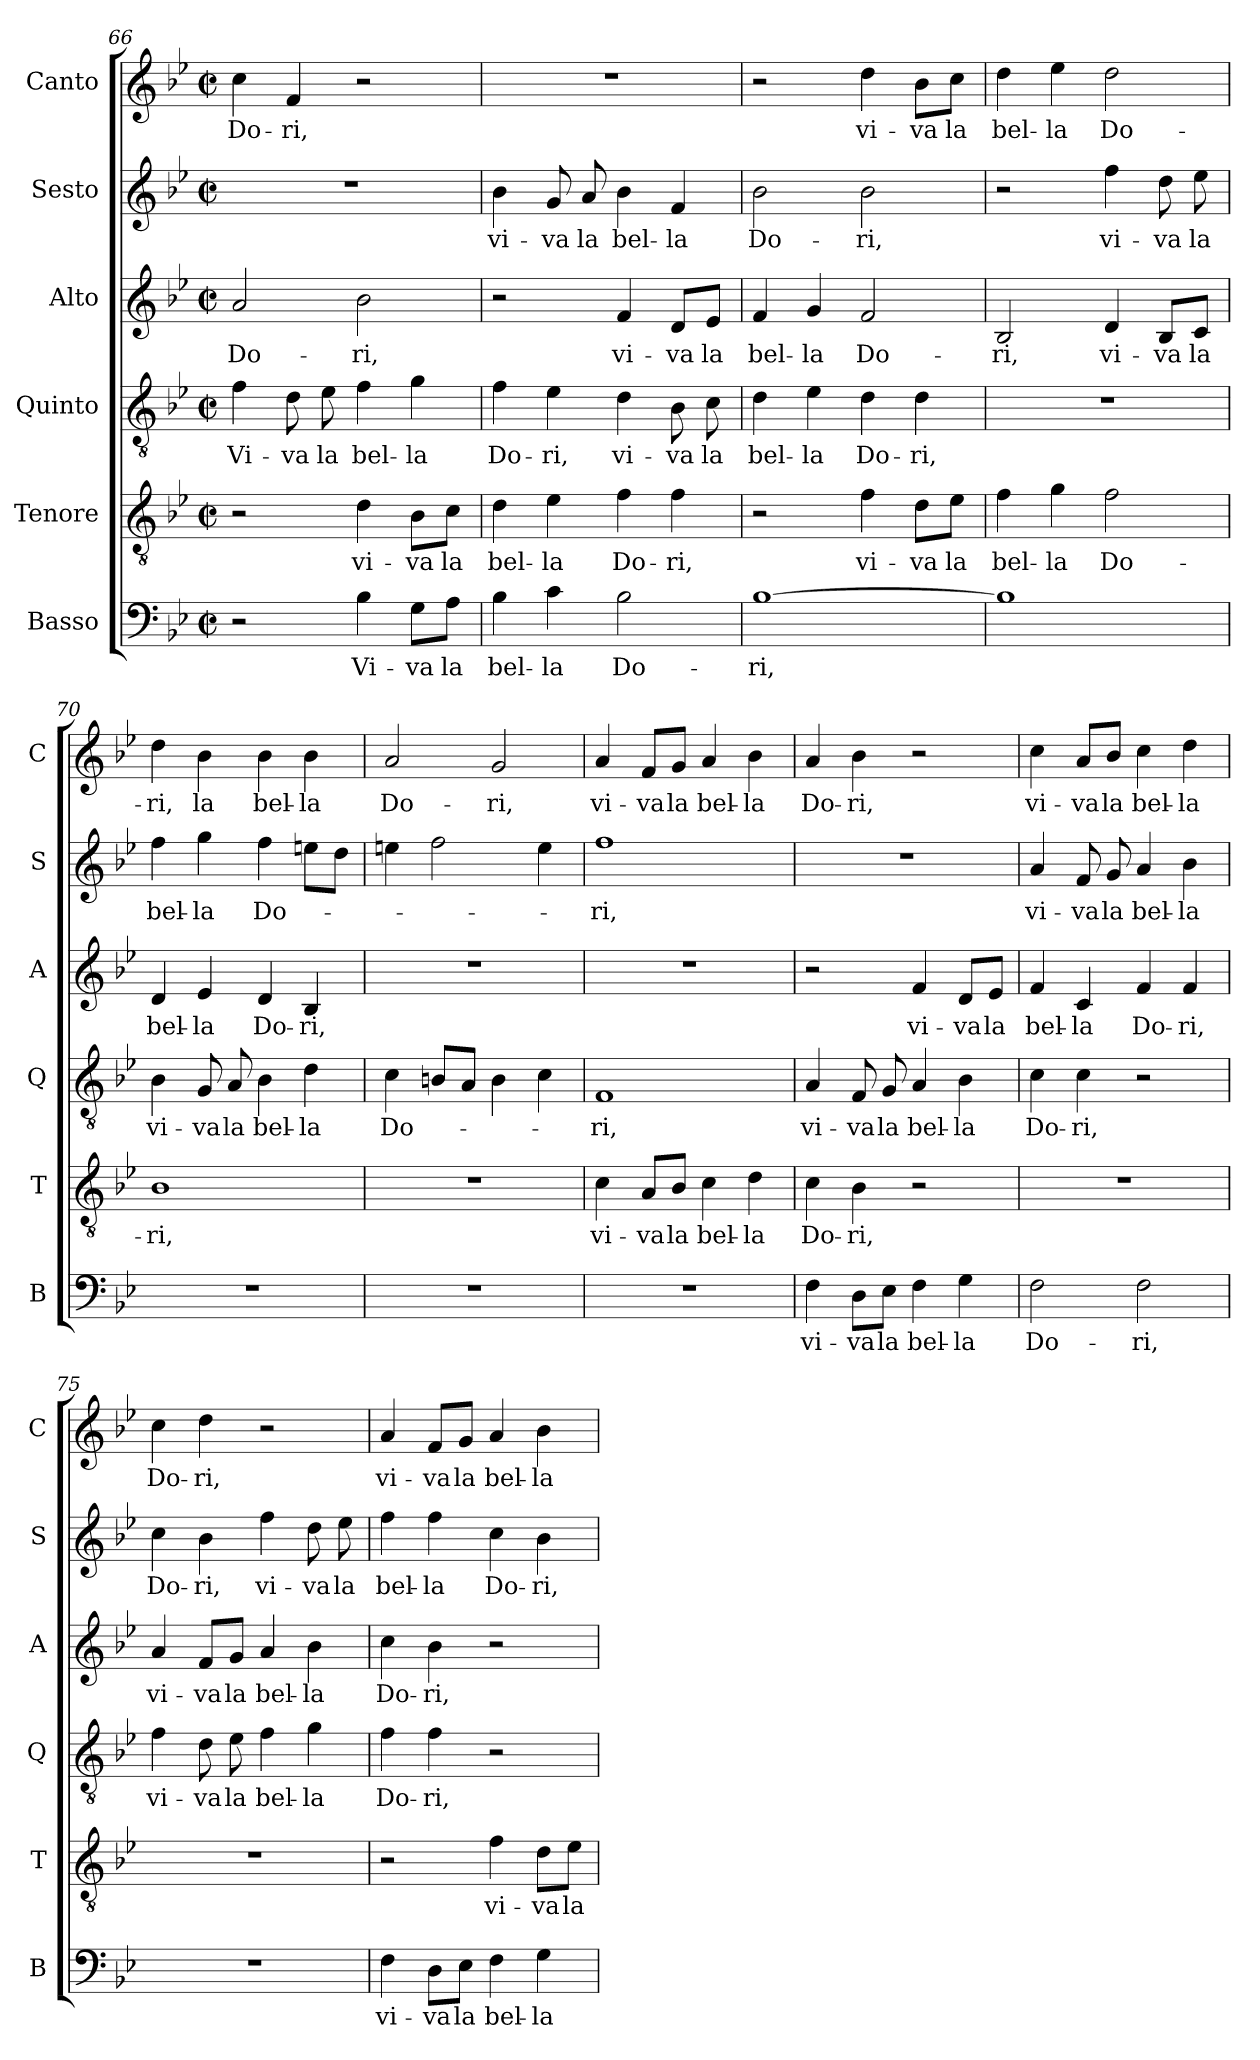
**kern	**text	**kern	**text	**kern	**text	**kern	**text	**kern	**text	**kern	**text
*part6	*part6	*part5	*part5	*part4	*part4	*part3	*part3	*part2	*part2	*part1	*part1
*staff6	*staff6	*staff5	*staff5	*staff4	*staff4	*staff3	*staff3	*staff2	*staff2	*staff1	*staff1
*I"Basso	*	*I"Tenore	*	*I"Quinto	*	*I"Alto	*	*I"Sesto	*	*I"Canto	*
*I'B	*	*I'T	*	*I'Q	*	*I'A	*	*I'S	*	*I'C	*
*clefF4	*	*clefGv2	*	*clefGv2	*	*clefG2	*	*clefG2	*	*clefG2	*
*k[b-e-]	*	*k[b-e-]	*	*k[b-e-]	*	*k[b-e-]	*	*k[b-e-]	*	*k[b-e-]	*
*B-:	*	*B-:	*	*B-:	*	*B-:	*	*B-:	*	*B-:	*
*M2/2	*	*M2/2	*	*M2/2	*	*M2/2	*	*M2/2	*	*M2/2	*
*met(c|)	*	*met(c|)	*	*met(c|)	*	*met(c|)	*	*met(c|)	*	*met(c|)	*
=66	=66	=66	=66	=66	=66	=66	=66	=66	=66	=66	=66
!	!	!	!	!	!LO:LY:b	!	!LO:LY:b	!	!	!	!LO:LY:b
2r	.	2r	.	4f\	Vi-	2a/	Do-	1r	.	4cc\	Do-
!	!	!	!	!	!LO:LY:b	!	!	!	!	!	!LO:LY:b
.	.	.	.	8d\	-va	.	.	.	.	4f/	-ri,
!	!	!	!	!	!LO:LY:b	!	!	!	!	!	!
.	.	.	.	8e-\	la	.	.	.	.	.	.
!	!LO:LY:b	!	!LO:LY:b	!	!LO:LY:b	!	!LO:LY:b	!	!	!	!
4B-\	Vi-	4d\	vi-	4f\	bel-	2b-\	-ri,	.	.	2r	.
!	!LO:LY:b	!	!LO:LY:b	!	!LO:LY:b	!	!	!	!	!	!
8G\L	-va	8B-\L	-va	4g\	-la	.	.	.	.	.	.
!	!LO:LY:b	!	!LO:LY:b	!	!	!	!	!	!	!	!
8A\J	la	8c\J	la	.	.	.	.	.	.	.	.
!!LO:PB:g=z
=67	=67	=67	=67	=67	=67	=67	=67	=67	=67	=67	=67
!	!LO:LY:b	!	!LO:LY:b	!	!LO:LY:b	!	!	!	!LO:LY:b	!	!
4B-\	bel-	4d\	bel-	4f\	Do-	2r	.	4b-\	vi-	1r	.
!	!LO:LY:b	!	!LO:LY:b	!	!LO:LY:b	!	!	!	!LO:LY:b	!	!
4c\	-la	4e-\	-la	4e-\	-ri,	.	.	8g/	-va	.	.
!	!	!	!	!	!	!	!	!	!LO:LY:b	!	!
.	.	.	.	.	.	.	.	8a/	la	.	.
!	!LO:LY:b	!	!LO:LY:b	!	!LO:LY:b	!	!LO:LY:b	!	!LO:LY:b	!	!
2B-\	Do-	4f\	Do-	4d\	vi-	4f/	vi-	4b-\	bel-	.	.
!	!	!	!LO:LY:b	!	!LO:LY:b	!	!LO:LY:b	!	!LO:LY:b	!	!
.	.	4f\	-ri,	8B-\	-va	8d/L	-va	4f/	-la	.	.
!	!	!	!	!	!LO:LY:b	!	!LO:LY:b	!	!	!	!
.	.	.	.	8c\	la	8e-/J	la	.	.	.	.
=68	=68	=68	=68	=68	=68	=68	=68	=68	=68	=68	=68
!	!LO:LY:b	!	!	!	!LO:LY:b	!	!LO:LY:b	!	!LO:LY:b	!	!
[1B-	-ri,	2r	.	4d\	bel-	4f/	bel-	2b-\	Do-	2r	.
!	!	!	!	!	!LO:LY:b	!	!LO:LY:b	!	!	!	!
.	.	.	.	4e-\	-la	4g/	-la	.	.	.	.
!	!	!	!LO:LY:b	!	!LO:LY:b	!	!LO:LY:b	!	!LO:LY:b	!	!LO:LY:b
.	.	4f\	vi-	4d\	Do-	2f/	Do-	2b-\	-ri,	4dd\	vi-
!	!	!	!LO:LY:b	!	!LO:LY:b	!	!	!	!	!	!LO:LY:b
.	.	8d\L	-va	4d\	-ri,	.	.	.	.	8b-\L	-va
!	!	!	!LO:LY:b	!	!	!	!	!	!	!	!LO:LY:b
.	.	8e-\J	la	.	.	.	.	.	.	8cc\J	la
=69	=69	=69	=69	=69	=69	=69	=69	=69	=69	=69	=69
!	!	!	!LO:LY:b	!	!	!	!LO:LY:b	!	!	!	!LO:LY:b
1B-]	.	4f\	bel-	1r	.	2B-/	-ri,	2r	.	4dd\	bel-
!	!	!	!LO:LY:b	!	!	!	!	!	!	!	!LO:LY:b
.	.	4g\	-la	.	.	.	.	.	.	4ee-\	-la
!	!	!	!LO:LY:b	!	!	!	!LO:LY:b	!	!LO:LY:b	!	!LO:LY:b
.	.	2f\	Do-	.	.	4d/	vi-	4ff\	vi-	2dd\	Do-
!	!	!	!	!	!	!	!LO:LY:b	!	!LO:LY:b	!	!
.	.	.	.	.	.	8B-/L	-va	8dd\	-va	.	.
!	!	!	!	!	!	!	!LO:LY:b	!	!LO:LY:b	!	!
.	.	.	.	.	.	8c/J	la	8ee-\	la	.	.
=70	=70	=70	=70	=70	=70	=70	=70	=70	=70	=70	=70
!	!	!	!LO:LY:b	!	!LO:LY:b	!	!LO:LY:b	!	!LO:LY:b	!	!LO:LY:b
1r	.	1B-	-ri,	4B-\	vi-	4d/	bel-	4ff\	bel-	4dd\	-ri,
!	!	!	!	!	!LO:LY:b	!	!LO:LY:b	!	!LO:LY:b	!	!LO:LY:b
.	.	.	.	8G/	-va	4e-/	-la	4gg\	-la	4b-\	la
!	!	!	!	!	!LO:LY:b	!	!	!	!	!	!
.	.	.	.	8A/	la	.	.	.	.	.	.
!	!	!	!	!	!LO:LY:b	!	!LO:LY:b	!	!LO:LY:b	!	!LO:LY:b
.	.	.	.	4B-\	bel-	4d/	Do-	4ff\	Do-	4b-\	bel-
!	!	!	!	!	!LO:LY:b	!	!LO:LY:b	!	!	!	!LO:LY:b
.	.	.	.	4d\	-la	4B-/	-ri,	8een\L	.	4b-\	-la
.	.	.	.	.	.	.	.	8dd\J	.	.	.
=71	=71	=71	=71	=71	=71	=71	=71	=71	=71	=71	=71
!	!	!	!	!	!LO:LY:b	!	!	!	!	!	!LO:LY:b
1r	.	1r	.	4c\	Do-	1r	.	4een\	.	2a/	Do-
.	.	.	.	8Bn/L	.	.	.	2ff\	.	.	.
.	.	.	.	8A/J	.	.	.	.	.	.	.
!	!	!	!	!	!	!	!	!	!	!	!LO:LY:b
.	.	.	.	4B\	.	.	.	.	.	2g/	-ri,
.	.	.	.	4c\	.	.	.	4ee\	.	.	.
!!LO:LB:g=z
=72	=72	=72	=72	=72	=72	=72	=72	=72	=72	=72	=72
!	!	!	!LO:LY:b	!	!LO:LY:b	!	!	!	!LO:LY:b	!	!LO:LY:b
1r	.	4c\	vi-	1F	-ri,	1r	.	1ff	-ri,	4a/	vi-
!	!	!	!LO:LY:b	!	!	!	!	!	!	!	!LO:LY:b
.	.	8A/L	-va	.	.	.	.	.	.	8f/L	-va
!	!	!	!LO:LY:b	!	!	!	!	!	!	!	!LO:LY:b
.	.	8B-/J	la	.	.	.	.	.	.	8g/J	la
!	!	!	!LO:LY:b	!	!	!	!	!	!	!	!LO:LY:b
.	.	4c\	bel-	.	.	.	.	.	.	4a/	bel-
!	!	!	!LO:LY:b	!	!	!	!	!	!	!	!LO:LY:b
.	.	4d\	-la	.	.	.	.	.	.	4b-\	-la
=73	=73	=73	=73	=73	=73	=73	=73	=73	=73	=73	=73
!	!LO:LY:b	!	!LO:LY:b	!	!LO:LY:b	!	!	!	!	!	!LO:LY:b
4F\	vi-	4c\	Do-	4A/	vi-	2r	.	1r	.	4a/	Do-
!	!LO:LY:b	!	!LO:LY:b	!	!LO:LY:b	!	!	!	!	!	!LO:LY:b
8D\L	-va	4B-\	-ri,	8F/	-va	.	.	.	.	4b-\	-ri,
!	!LO:LY:b	!	!	!	!LO:LY:b	!	!	!	!	!	!
8E-\J	la	.	.	8G/	la	.	.	.	.	.	.
!	!LO:LY:b	!	!	!	!LO:LY:b	!	!LO:LY:b	!	!	!	!
4F\	bel-	2r	.	4A/	bel-	4f/	vi-	.	.	2r	.
!	!LO:LY:b	!	!	!	!LO:LY:b	!	!LO:LY:b	!	!	!	!
4G\	-la	.	.	4B-\	-la	8d/L	-va	.	.	.	.
!	!	!	!	!	!	!	!LO:LY:b	!	!	!	!
.	.	.	.	.	.	8e-/J	la	.	.	.	.
=74	=74	=74	=74	=74	=74	=74	=74	=74	=74	=74	=74
!	!LO:LY:b	!	!	!	!LO:LY:b	!	!LO:LY:b	!	!LO:LY:b	!	!LO:LY:b
2F\	Do-	1r	.	4c\	Do-	4f/	bel-	4a/	vi-	4cc\	vi-
!	!	!	!	!	!LO:LY:b	!	!LO:LY:b	!	!LO:LY:b	!	!LO:LY:b
.	.	.	.	4c\	-ri,	4c/	-la	8f/	-va	8a/L	-va
!	!	!	!	!	!	!	!	!	!LO:LY:b	!	!LO:LY:b
.	.	.	.	.	.	.	.	8g/	la	8b-/J	la
!	!LO:LY:b	!	!	!	!	!	!LO:LY:b	!	!LO:LY:b	!	!LO:LY:b
2F\	-ri,	.	.	2r	.	4f/	Do-	4a/	bel-	4cc\	bel-
!	!	!	!	!	!	!	!LO:LY:b	!	!LO:LY:b	!	!LO:LY:b
.	.	.	.	.	.	4f/	-ri,	4b-\	-la	4dd\	-la
=75	=75	=75	=75	=75	=75	=75	=75	=75	=75	=75	=75
!	!	!	!	!	!LO:LY:b	!	!LO:LY:b	!	!LO:LY:b	!	!LO:LY:b
1r	.	1r	.	4f\	vi-	4a/	vi-	4cc\	Do-	4cc\	Do-
!	!	!	!	!	!LO:LY:b	!	!LO:LY:b	!	!LO:LY:b	!	!LO:LY:b
.	.	.	.	8d\	-va	8f/L	-va	4b-\	-ri,	4dd\	-ri,
!	!	!	!	!	!LO:LY:b	!	!LO:LY:b	!	!	!	!
.	.	.	.	8e-\	la	8g/J	la	.	.	.	.
!	!	!	!	!	!LO:LY:b	!	!LO:LY:b	!	!LO:LY:b	!	!
.	.	.	.	4f\	bel-	4a/	bel-	4ff\	vi-	2r	.
!	!	!	!	!	!LO:LY:b	!	!LO:LY:b	!	!LO:LY:b	!	!
.	.	.	.	4g\	-la	4b-\	-la	8dd\	-va	.	.
!	!	!	!	!	!	!	!	!	!LO:LY:b	!	!
.	.	.	.	.	.	.	.	8ee-\	la	.	.
=76	=76	=76	=76	=76	=76	=76	=76	=76	=76	=76	=76
!	!LO:LY:b	!	!	!	!LO:LY:b	!	!LO:LY:b	!	!LO:LY:b	!	!LO:LY:b
4F\	vi-	2r	.	4f\	Do-	4cc\	Do-	4ff\	bel-	4a/	vi-
!	!LO:LY:b	!	!	!	!LO:LY:b	!	!LO:LY:b	!	!LO:LY:b	!	!LO:LY:b
8D\L	-va	.	.	4f\	-ri,	4b-\	-ri,	4ff\	-la	8f/L	-va
!	!LO:LY:b	!	!	!	!	!	!	!	!	!	!LO:LY:b
8E-\J	la	.	.	.	.	.	.	.	.	8g/J	la
!	!LO:LY:b	!	!LO:LY:b	!	!	!	!	!	!LO:LY:b	!	!LO:LY:b
4F\	bel-	4f\	vi-	2r	.	2r	.	4cc\	Do-	4a/	bel-
!	!LO:LY:b	!	!LO:LY:b	!	!	!	!	!	!LO:LY:b	!	!LO:LY:b
4G\	-la	8d\L	-va	.	.	.	.	4b-\	-ri,	4b-\	-la
!	!	!	!LO:LY:b	!	!	!	!	!	!	!	!
.	.	8e-\J	la	.	.	.	.	.	.	.	.
=	=	=	=	=	=	=	=	=	=	=	=
*-	*-	*-	*-	*-	*-	*-	*-	*-	*-	*-	*-
